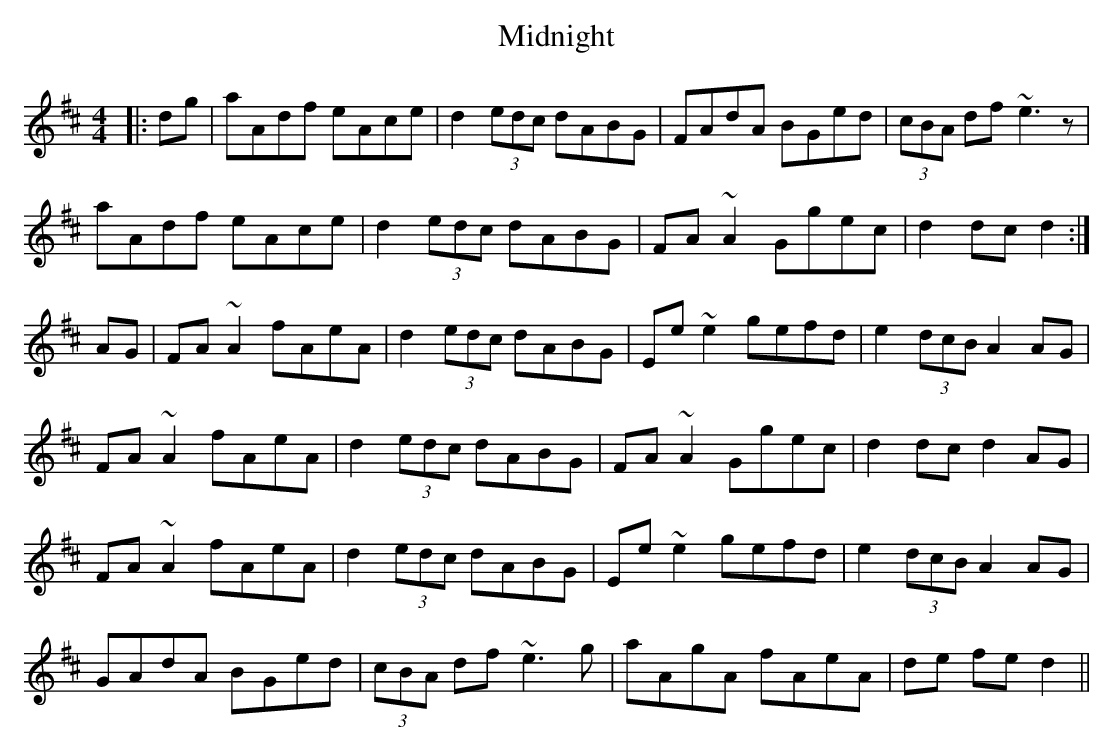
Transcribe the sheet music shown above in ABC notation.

X:1
T: Midnight
M: 4/4
L: 1/8
K: Dmaj
|: dg | aAdf eAce | d2 (3edc dABG | FAdA BGed | (3cBA df ~e3 z|
aAdf eAce | d2 (3edc dABG | FA~A2 Ggec | d2 dc d2 :|
AG | FA ~A2 fAeA | d2 (3edc dABG | Ee~e2 gefd | e2 (3dcB A2 AG |
FA ~A2 fAeA | d2 (3edc dABG | FA~A2 Ggec | d2 dc d2 AG |
FA ~A2 fAeA | d2 (3edc dABG | Ee~e2 gefd | e2 (3dcB A2 AG |
GAdA BGed | (3cBA df ~e3 g | aAgA fAeA | de fe d2 ||
